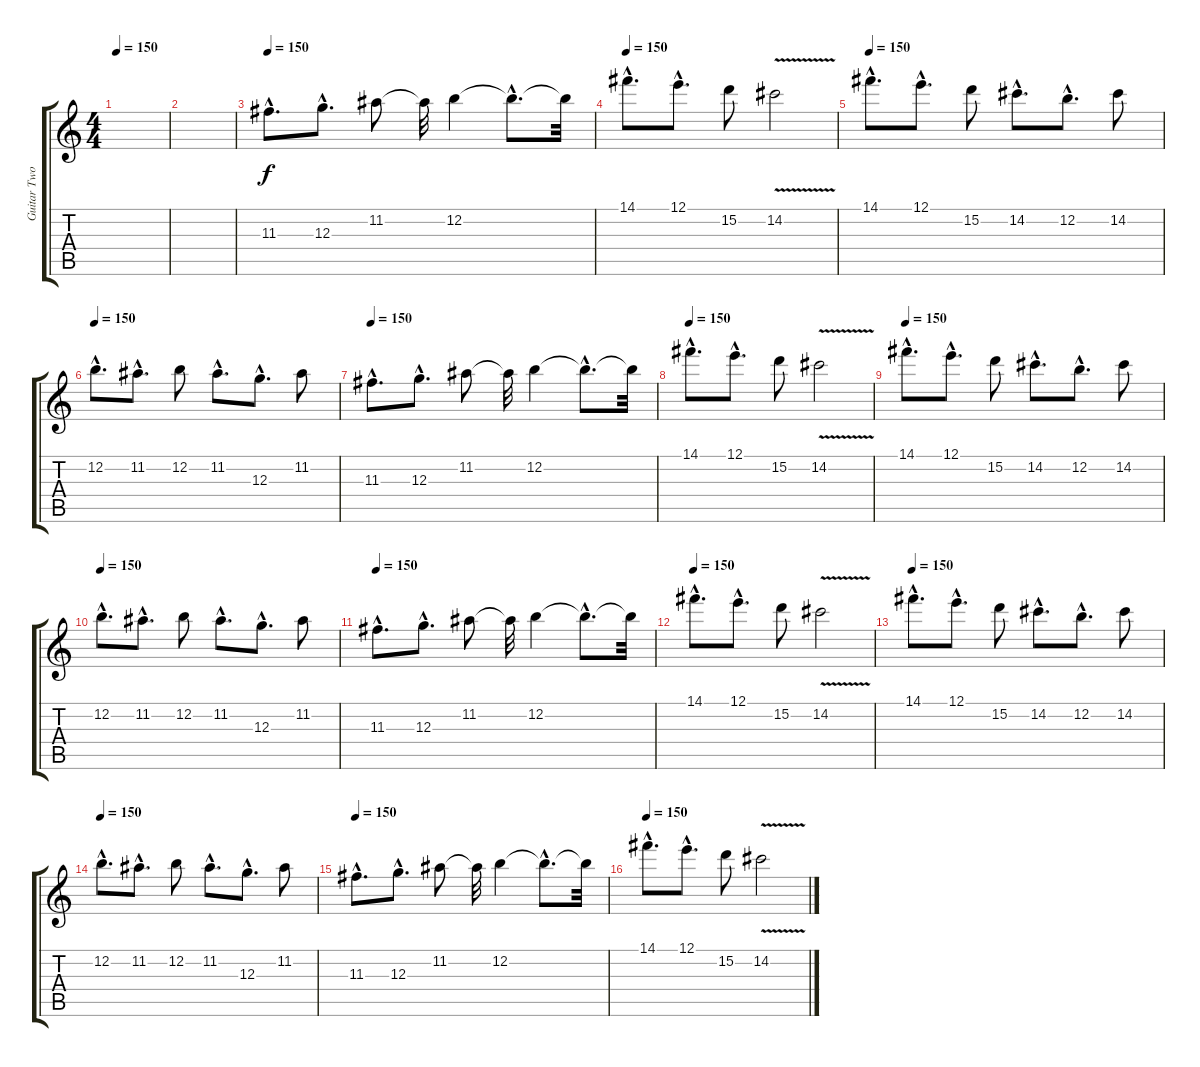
\track ("Guitar Two" "Guitar Two") {instrument overdrivenguitar}
\staff {score tabs}
\tuning (E4 B3 G3 D3 A2 E2) {hide}
\ts (4 4)
\tempo 150
\clef g2
\ks c
|
|
\tempo 150
11.3{hac}.8{d} 12.3{hac}.8{d} 11.2.8 11.2{t}.32 12.2.4 12.2{hac t}.8{d} 12.2{t}.32 |
\tempo 150
14.1{hac}.8{d} 12.1{hac}.8{d} 15.2.8 14.2{v}.2 |
\tempo 150
14.1{hac}.8{d} 12.1{hac}.8{d} 15.2.8 14.2{hac}.8{d} 12.2{hac}.8{d} 14.2.8 |
\tempo 150
12.2{hac}.8{d} 11.2{hac}.8{d} 12.2.8 11.2{hac}.8{d} 12.3{hac}.8{d} 11.2.8 |
\tempo 150
11.3{hac}.8{d} 12.3{hac}.8{d} 11.2.8 11.2{t}.32 12.2.4 12.2{hac t}.8{d} 12.2{t}.32 |
\tempo 150
14.1{hac}.8{d} 12.1{hac}.8{d} 15.2.8 14.2{v}.2 |
\tempo 150
14.1{hac}.8{d} 12.1{hac}.8{d} 15.2.8 14.2{hac}.8{d} 12.2{hac}.8{d} 14.2.8 |
\tempo 150
12.2{hac}.8{d} 11.2{hac}.8{d} 12.2.8 11.2{hac}.8{d} 12.3{hac}.8{d} 11.2.8 |
\tempo 150
11.3{hac}.8{d} 12.3{hac}.8{d} 11.2.8 11.2{t}.32 12.2.4 12.2{hac t}.8{d} 12.2{t}.32 |
\tempo 150
14.1{hac}.8{d} 12.1{hac}.8{d} 15.2.8 14.2{v}.2 |
\tempo 150
14.1{hac}.8{d} 12.1{hac}.8{d} 15.2.8 14.2{hac}.8{d} 12.2{hac}.8{d} 14.2.8 |
\tempo 150
12.2{hac}.8{d} 11.2{hac}.8{d} 12.2.8 11.2{hac}.8{d} 12.3{hac}.8{d} 11.2.8 |
\tempo 150
11.3{hac}.8{d} 12.3{hac}.8{d} 11.2.8 11.2{t}.32 12.2.4 12.2{hac t}.8{d} 12.2{t}.32 |
\tempo 150
14.1{hac}.8{d} 12.1{hac}.8{d} 15.2.8 14.2{v}.2
